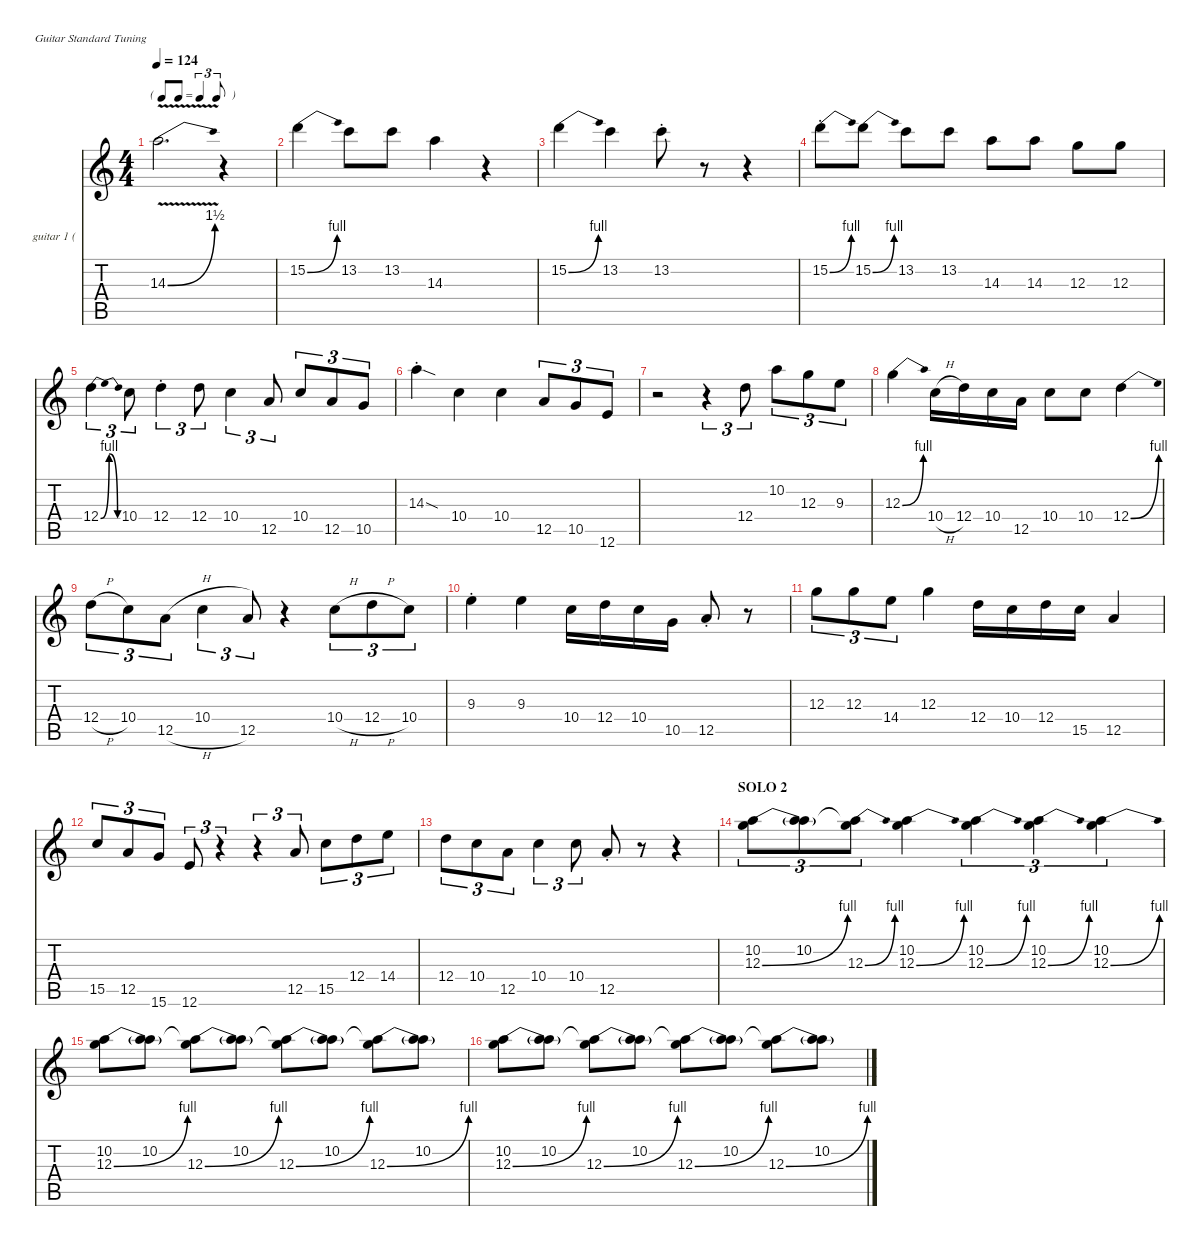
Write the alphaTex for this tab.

\defaultSystemsLayout 4
\hideDynamics
\bracketExtendMode nobrackets
\firstSystemTrackNameOrientation horizontal
\otherSystemsTrackNameOrientation horizontal
\track ("guitar 1 (lead)" "guitar 1 (") {instrument distortionguitar}
\staff {score tabs}
\tuning (E4 B3 G3 D3 A2 E2)
\ts (4 4)
\tf triplet8th
\tempo 124
\clef g2
\scale
1.09129
\ks aminor
14.3{be (bend 0 0 12 6) v}.2{d dy mf} r.4 |
\scale
0.969568 15.2{be (bend 0 0 33.6 4)}.4 13.2.8 13.2.8 14.3.4 r.4 |
\scale
0.969568 15.2{be (bend 0 0 33.6 4)}.4 13.2.4 13.2{st}.8 r.8 r.4 |
\scale
0.969568 15.2{be (bend 0 0 33.6 4) st}.8 15.2{be (bend 0 0 33.6 4)}.8 13.2.8 13.2.8 14.3.8 14.3.8 12.3.8 12.3.8 |
\scale
1.09129 12.4{be (bendrelease 0 0 26.4 4 34.199999999999996 4 52.8 0)}.4{tu (3 2)} 10.4.8{tu (3 2)} 12.4{st}.4{tu (3 2)} 12.4.8{tu (3 2)} 10.4.4{tu (3 2)} 12.5.8{tu (3 2)} 10.4.8{tu (3 2)} 12.5.8{tu (3 2)} 10.5.8{tu (3 2)} |
\scale
0.969568 14.3{sod st}.4 10.4.4 10.4.4 12.5.8{tu (3 2)} 10.5.8{tu (3 2)} 12.6.8{tu (3 2)} |
\scale
0.969568 r.2 r.4{tu (3 2)} 12.4.8{tu (3 2)} 10.2.8{tu (3 2)} 12.3.8{tu (3 2)} 9.3.8{tu (3 2)} |
\scale
0.969568 12.3{be (bend 0 0 27.599999999999998 4)}.4 10.4{h}.16 12.4.16 10.4.16 12.5.16 10.4.8 10.4.8 12.4{be (bend 0 0 39.6 4)}.4 |
\scale
1.09129 12.4{h}.8{tu (3 2)} 10.4.8{tu (3 2)} 12.5{h}.8{tu (3 2)} 10.4.4{tu (3 2)} 12.5.8{tu (3 2)} r.4 10.4{h}.8{tu (3 2)} 12.4{h}.8{tu (3 2)} 10.4.8{tu (3 2)} |
\scale
0.969568 9.3{st}.4 9.3.4 10.4.16 12.4.16 10.4.16 10.5.16 12.5{st}.8 r.8 |
\scale
0.969568 12.3.8{tu (3 2)} 12.3.8{tu (3 2)} 14.4.8{tu (3 2)} 12.3.4 12.4.16 10.4.16 12.4.16 15.5.16 12.5.4 |
\scale
0.969568 15.5.8{tu (3 2)} 12.5.8{tu (3 2)} 15.6.8{tu (3 2)} 12.6.8{tu (3 2)} r.4{tu (3 2)} r.4{tu (3 2)} 12.5.8{tu (3 2)} 15.5.8{tu (3 2)} 12.4.8{tu (3 2)} 14.4.8{tu (3 2)} |
\scale
1.10456 12.4.8{tu (3 2)} 10.4.8{tu (3 2)} 12.5.8{tu (3 2)} 10.4.4{tu (3 2)} 10.4.8{tu (3 2)} 12.5{st}.8 r.8 r.4 |
\section ("" "SOLO 2")
\scale
0.965147 (10.2 12.3{be (bend 0 0 15 4)}).8{tu (3 2)} (10.2 12.3{t}).8{tu (3 2)} (12.3{be (bend 0 0 15 4)} 10.2{t}).8{tu (3 2)} (10.2 12.3{be (bend 0 0 15 4)}).4 (10.2 12.3{be (bend 0 0 15 4)}).4{tu (3 2)} (10.2 12.3{be (bend 0 0 15 4)}).4{tu (3 2)} (10.2 12.3{be (bend 0 0 15 4)}).4{tu (3 2)} |
\scale
0.965147 (10.2 12.3{be (bend 0 0 15 4)}).8 (10.2 12.3{t}).8 (10.2{t} 12.3{be (bend 0 0 15 4)}).8 (10.2 12.3{t}).8 (10.2{t} 12.3{be (bend 0 0 15 4)}).8 (10.2 12.3{t}).8 (10.2{t} 12.3{be (bend 0 0 15 4)}).8 (10.2 12.3{t}).8 |
\scale
0.965147 (10.2 12.3{be (bend 0 0 15 4)}).8 (10.2 12.3{t}).8 (10.2{t} 12.3{be (bend 0 0 15 4)}).8 (10.2 12.3{t}).8 (10.2{t} 12.3{be (bend 0 0 15 4)}).8 (10.2 12.3{t}).8 (10.2{t} 12.3{be (bend 0 0 15 4)}).8 (10.2 12.3{t}).8
